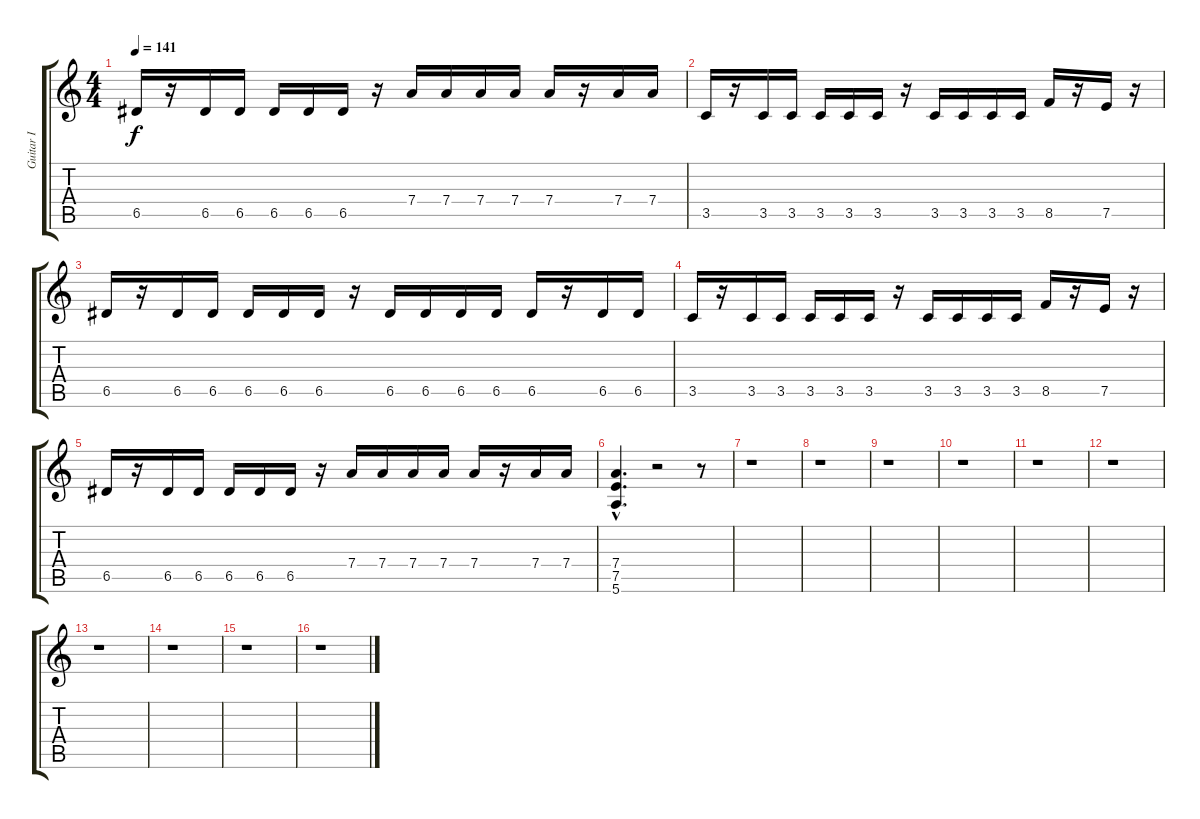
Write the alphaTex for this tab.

\track ("Guitar I" "Guitar I") {instrument distortionguitar}
\staff {score tabs}
\tuning (E4 B3 G3 D3 A2 E2) {hide}
\ts (4 4)
\tempo 141
\clef g2
\ks c
6.5.16{dy f} r.16 6.5.16 6.5.16 6.5.16 6.5.16 6.5.16 r.16 7.4.16 7.4.16 7.4.16 7.4.16 7.4.16 r.16 7.4.16 7.4.16 |
3.5.16 r.16 3.5.16 3.5.16 3.5.16 3.5.16 3.5.16 r.16 3.5.16 3.5.16 3.5.16 3.5.16 8.5.16 r.16 7.5.16 r.16 |
6.5.16 r.16 6.5.16 6.5.16 6.5.16 6.5.16 6.5.16 r.16 6.5.16 6.5.16 6.5.16 6.5.16 6.5.16 r.16 6.5.16 6.5.16 |
3.5.16 r.16 3.5.16 3.5.16 3.5.16 3.5.16 3.5.16 r.16 3.5.16 3.5.16 3.5.16 3.5.16 8.5.16 r.16 7.5.16 r.16 |
6.5.16 r.16 6.5.16 6.5.16 6.5.16 6.5.16 6.5.16 r.16 7.4.16 7.4.16 7.4.16 7.4.16 7.4.16 r.16 7.4.16 7.4.16 |
(7.4{hac} 7.5{hac} 5.6{hac}).4{d} r.2 r.8 |
r.1 |
r.1 |
r.1 |
r.1 |
r.1 |
r.1 |
r.1 |
r.1 |
r.1 |
r.1
